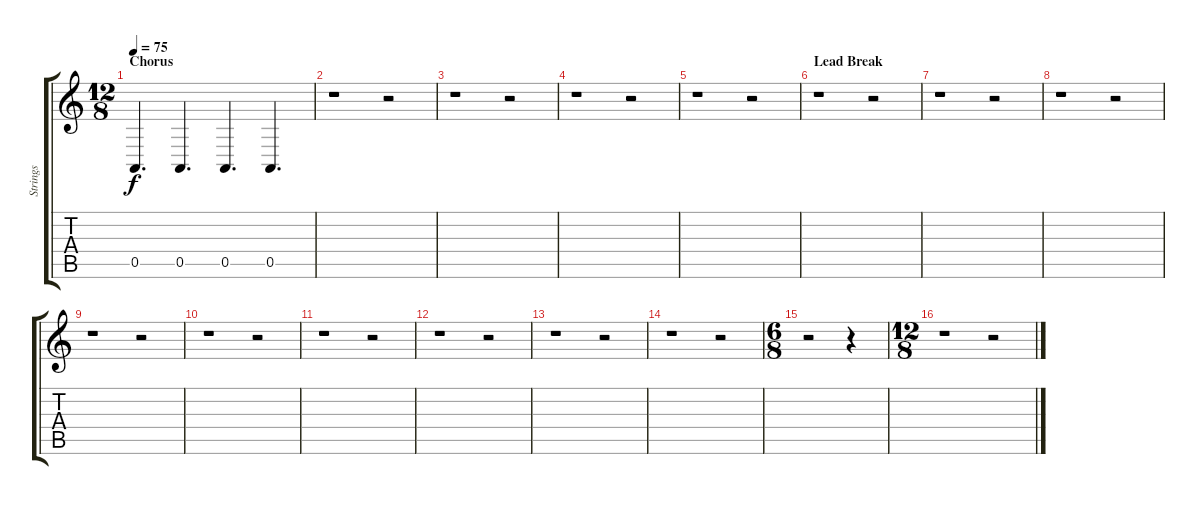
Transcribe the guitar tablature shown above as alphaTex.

\track ("Strings" "Strings") {instrument tremolostrings}
\staff {score tabs}
\tuning (E4 B3 G3 D3 A2 E2) {hide}
\ts (12 8)
\section ("" "Chorus")
\tempo 75
\clef g2
\ks c
0.5.4{d dy f} 0.5.4{d} 0.5.4{d} 0.5.4{d} |
r.1 r.2 |
r.1 r.2 |
r.1 r.2 |
r.1 r.2 |
\section ("" "Lead Break")
r.1 r.2 |
r.1 r.2 |
r.1 r.2 |
r.1 r.2 |
r.1 r.2 |
r.1 r.2 |
r.1 r.2 |
r.1 r.2 |
r.1 r.2 |
\ts (6 8)
r.2 r.4 |
\ts (12 8)
r.1 r.2
